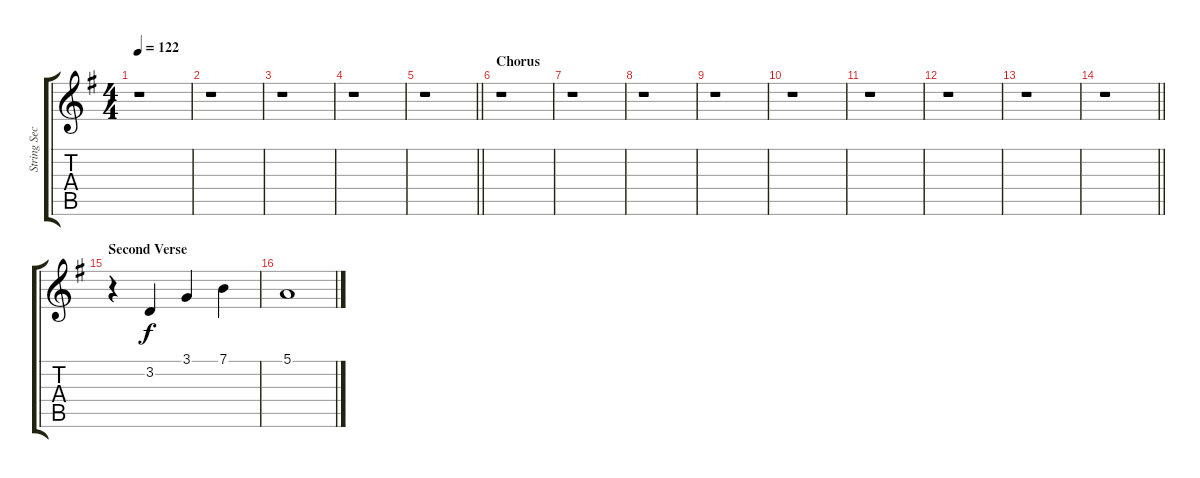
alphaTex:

\track ("String Section" "String Sec") {instrument stringensemble1}
\staff {score tabs}
\tuning (E4 B3 G3 D3 A2 E2) {hide}
\ts (4 4)
\tempo 122
\clef g2
\ks g
r.1{dy f} |
r.1 |
r.1 |
r.1 |
\barLineRight lightlight
r.1 |
\section ("" "Chorus")
r.1 |
r.1 |
r.1 |
r.1 |
r.1 |
r.1 |
r.1 |
r.1 |
\barLineRight lightlight
r.1 |
\section ("" "Second Verse")
r.4 3.2.4 3.1.4 7.1.4 |
5.1.1
